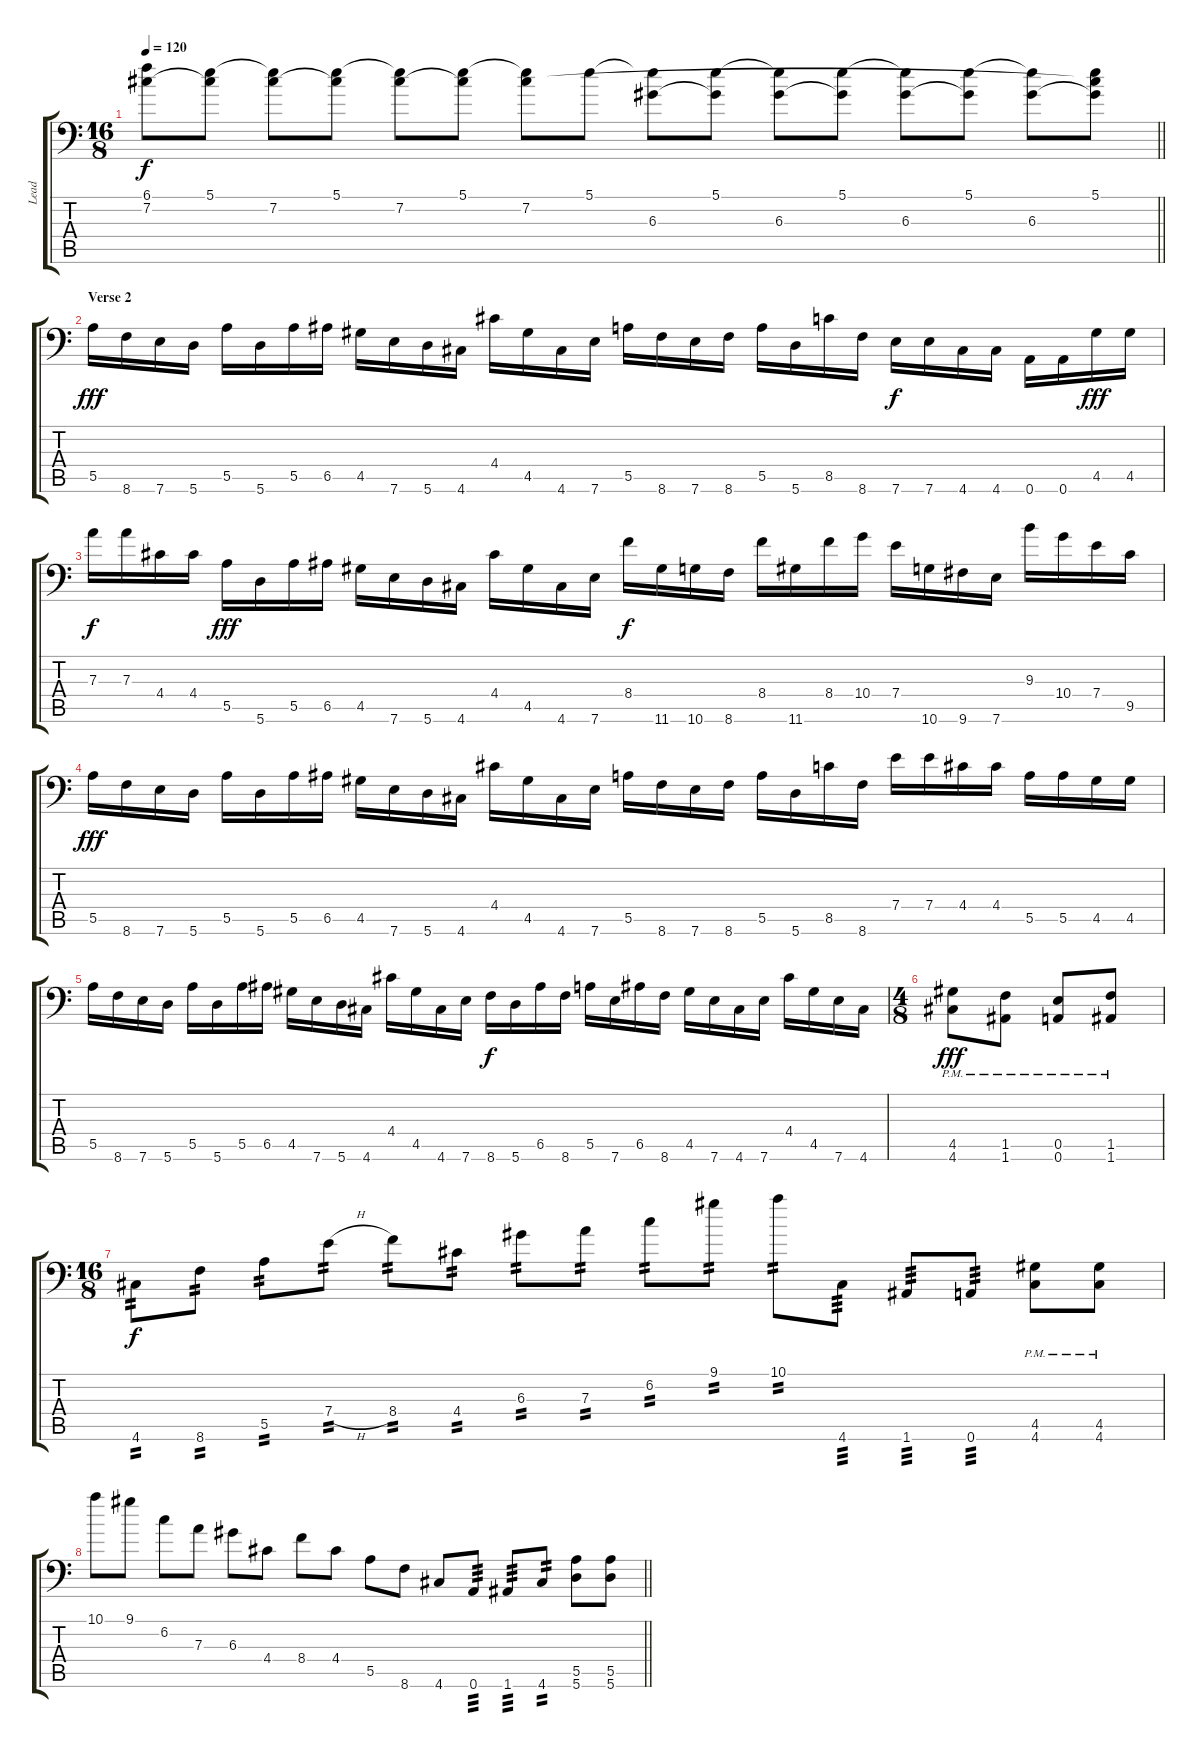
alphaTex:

\track ("Lead" "Lead") {instrument distortionguitar}
\staff {score tabs}
\tuning (B3 Gb3 D3 A2 E2 A1) {hide}
\ts (16 8)
\tempo 120
\clef f4
\barLineRight lightlight
\ks c
(6.1{t} 7.2).8{dy f} (5.1 7.2{t}).8 (5.1{t} 7.2).8 (5.1 7.2{t}).8 (5.1{t} 7.2).8 (5.1 7.2{t}).8 (5.1{t} 7.2).8 5.1.8 (5.1{t} 6.3).8 (5.1 6.3{t}).8 (5.1{t} 6.3).8 (5.1 6.3{t}).8 (5.1{t} 6.3).8 (5.1 6.3{t}).8 (5.1{t} 6.3).8 (5.1 7.2{t} 6.3{t}).8 |
\section ("" "Verse 2")
5.5.16{dy fff} 8.6.16 7.6.16 5.6.16 5.5.16 5.6.16 5.5.16 6.5.16 4.5.16 7.6.16 5.6.16 4.6.16 4.4.16 4.5.16 4.6.16 7.6.16 5.5.16 8.6.16 7.6.16 8.6.16 5.5.16 5.6.16 8.5.16 8.6.16 7.6.16{dy f} 7.6.16 4.6.16 4.6.16 0.6.16 0.6.16 4.5.16{dy fff} 4.5.16 |
7.3.16{dy f} 7.3.16 4.4.16 4.4.16 5.5.16{dy fff} 5.6.16 5.5.16 6.5.16 4.5.16 7.6.16 5.6.16 4.6.16 4.4.16 4.5.16 4.6.16 7.6.16 8.4.16{dy f} 11.6.16 10.6.16 8.6.16 8.4.16 11.6.16 8.4.16 10.4.16 7.4.16 10.6.16 9.6.16 7.6.16 9.3.16 10.4.16 7.4.16 9.5.16 |
5.5.16{dy fff} 8.6.16 7.6.16 5.6.16 5.5.16 5.6.16 5.5.16 6.5.16 4.5.16 7.6.16 5.6.16 4.6.16 4.4.16 4.5.16 4.6.16 7.6.16 5.5.16 8.6.16 7.6.16 8.6.16 5.5.16 5.6.16 8.5.16 8.6.16 7.4.16 7.4.16 4.4.16 4.4.16 5.5.16 5.5.16 4.5.16 4.5.16 |
5.5.16 8.6.16 7.6.16 5.6.16 5.5.16 5.6.16 5.5.16 6.5.16 4.5.16 7.6.16 5.6.16 4.6.16 4.4.16 4.5.16 4.6.16 7.6.16 8.6.16{dy f} 5.6.16 6.5.16 8.6.16 5.5.16 7.6.16 6.5.16 8.6.16 4.5.16 7.6.16 4.6.16 7.6.16 4.4.16 4.5.16 7.6.16 4.6.16 |
\ts (4 8)
(4.5{pm} 4.6{pm}).8{dy fff} (1.5{pm} 1.6{pm}).8 (0.5{pm} 0.6{pm}).8 (1.5{pm} 1.6{pm}).8 |
\ts (16 8)
4.6.8{tp 2 dy f} 8.6.8{tp 2} 5.5.8{tp 2} 7.4{h}.8{tp 2} 8.4.8{tp 2} 4.4.8{tp 2} 6.3.8{tp 2} 7.3.8{tp 2} 6.2.8{tp 2} 9.1.8{tp 2} 10.1.8{tp 2} 4.6.8{tp 3} 1.6.8{tp 3} 0.6.8{tp 3} (4.5{pm} 4.6{pm}).8 (4.5{pm} 4.6{pm}).8 |
\barLineRight lightlight
10.1.8 9.1.8 6.2.8 7.3.8 6.3.8 4.4.8 8.4.8 4.4.8 5.5.8 8.6.8 4.6.8 0.6.8{tp 3} 1.6.8{tp 3} 4.6.8{tp 2} (5.5 5.6).8 (5.5 5.6).8
